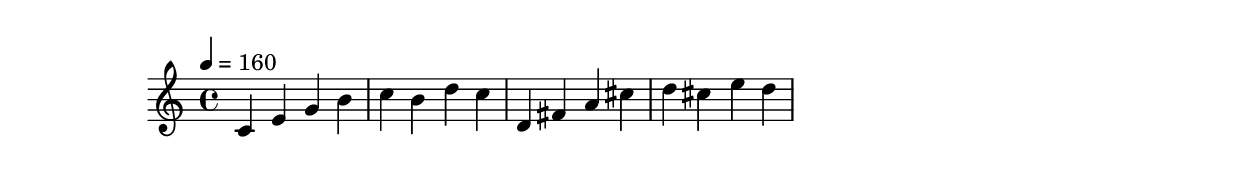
%% Do not edit this file; it is automatically
%% generated from LSR http://lsr.dsi.unimi.it
%% This file is in the public domain.
\version "2.13.31"

\header {
  lsrtags = "rhythms, tweaks-and-overrides, midi"

%% Translation of GIT committish: 0b55335aeca1de539bf1125b717e0c21bb6fa31b
  texidoces = "
Para cambiar el tempo en la salida MIDI sin
imprimir nada, hacemos invisible la indicación metronómica:

"

  doctitlees = "Cambiar el tempo sin indicación metronómica"


%% Translation of GIT committish: 0a868be38a775ecb1ef935b079000cebbc64de40
  texidocde = "
Um das Tempo für die MIDI-Ausgabe zu ändern, ohne eine Tempoangabe in den
Noten auszugeben, kann die Metronombezeichnung unsichtbar gemacht werden:

"

  doctitlede = "Das Tempo ohne Metronom-Angabe verändern"

%% Translation of GIT committish: 4ab2514496ac3d88a9f3121a76f890c97cedcf4e
  texidocfr = "
Vous pouvez indiquer un changement de tempo pour le fichier MIDI sans
pour autant l'imprimer.  Il suffit alors de le rendre invisible aux
interprètes.

"
  doctitlefr = "Changement de tempo sans indication sur la partition"


  texidoc = "
To change the tempo in MIDI output without printing anything, make the
metronome mark invisible.

"
  doctitle = "Changing the tempo without a metronome mark"
} % begin verbatim

\score {
  \new Staff \relative c' {
    \tempo 4 = 160
    c4 e g b
    c4 b d c
    \set Score.tempoHideNote = ##t
    \tempo 4 = 96
    d,4 fis a cis
    d4 cis e d
  }
  \layout { }
  \midi { }
}
